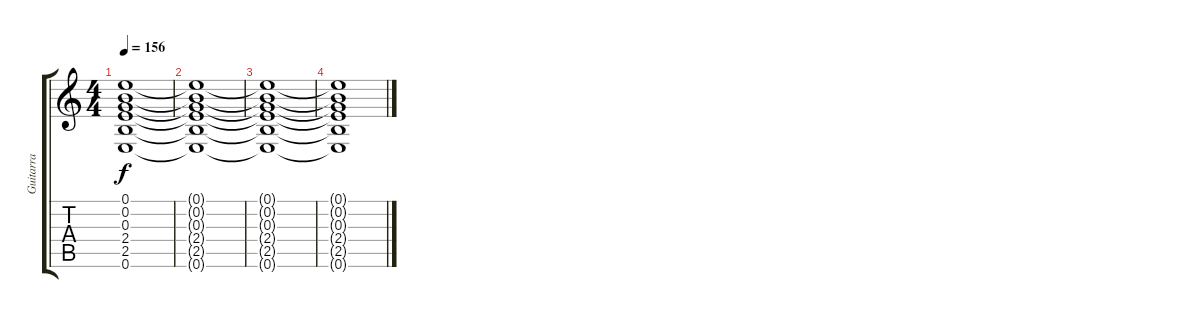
\track ("Guitarra" "Guitarra") {instrument distortionguitar}
\staff {score tabs}
\tuning (E4 B3 G3 D3 A2 E2) {hide}
\ts (4 4)
\tempo 156
\clef g2
\ks c
(0.1 0.2 0.3 2.4 2.5 0.6).1{dy f} |
(0.1{t} 0.2{t} 0.3{t} 2.4{t} 2.5{t} 0.6{t}).1{volume 0} |
(0.1{t} 0.2{t} 0.3{t} 2.4{t} 2.5{t} 0.6{t}).1 |
(0.1{t} 0.2{t} 0.3{t} 2.4{t} 2.5{t} 0.6{t}).1
